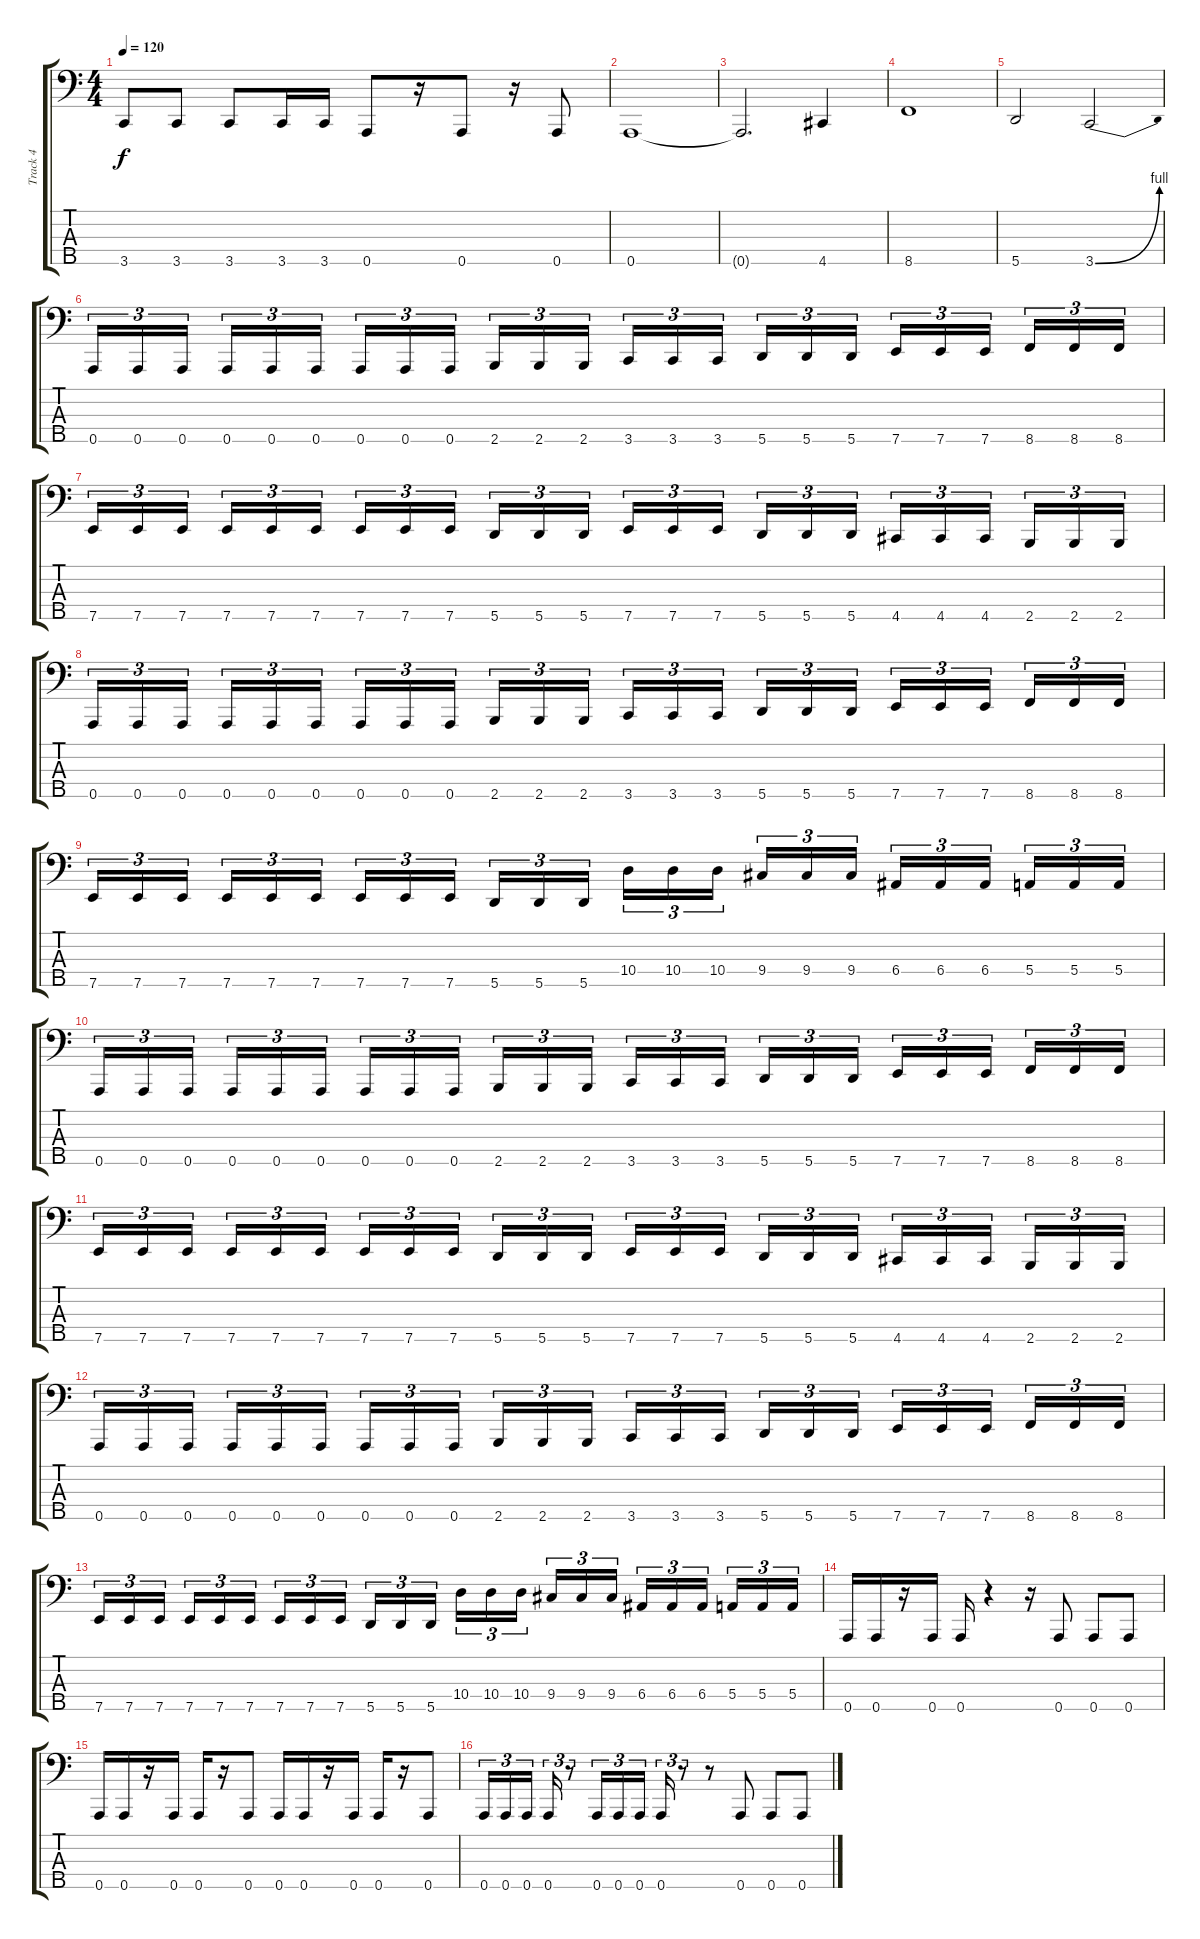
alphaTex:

\track ("Track 4" "Track 4") {instrument electricbasspick}
\staff {score tabs}
\tuning (G2 D2 A1 E1 A0) {hide}
\ts (4 4)
\tempo 120
\clef f4
\ks c
3.5.8{dy f} 3.5.8 3.5.8 3.5.16 3.5.16 0.5.8 r.16 0.5.8 r.16 0.5.8 |
0.5.1 |
0.5{t}.2{d} 4.5.4 |
8.5.1 |
5.5.2 3.5{be (bend 0 0 60 4)}.2 |
0.5.16{tu (3 2)} 0.5.16{tu (3 2)} 0.5.16{tu (3 2) beam splitsecondary} 0.5.16{tu (3 2)} 0.5.16{tu (3 2)} 0.5.16{tu (3 2)} 0.5.16{tu (3 2)} 0.5.16{tu (3 2)} 0.5.16{tu (3 2) beam splitsecondary} 2.5.16{tu (3 2)} 2.5.16{tu (3 2)} 2.5.16{tu (3 2)} 3.5.16{tu (3 2)} 3.5.16{tu (3 2)} 3.5.16{tu (3 2) beam splitsecondary} 5.5.16{tu (3 2)} 5.5.16{tu (3 2)} 5.5.16{tu (3 2)} 7.5.16{tu (3 2)} 7.5.16{tu (3 2)} 7.5.16{tu (3 2) beam splitsecondary} 8.5.16{tu (3 2)} 8.5.16{tu (3 2)} 8.5.16{tu (3 2)} |
7.5.16{tu (3 2)} 7.5.16{tu (3 2)} 7.5.16{tu (3 2) beam splitsecondary} 7.5.16{tu (3 2)} 7.5.16{tu (3 2)} 7.5.16{tu (3 2)} 7.5.16{tu (3 2)} 7.5.16{tu (3 2)} 7.5.16{tu (3 2) beam splitsecondary} 5.5.16{tu (3 2)} 5.5.16{tu (3 2)} 5.5.16{tu (3 2)} 7.5.16{tu (3 2)} 7.5.16{tu (3 2)} 7.5.16{tu (3 2) beam splitsecondary} 5.5.16{tu (3 2)} 5.5.16{tu (3 2)} 5.5.16{tu (3 2)} 4.5.16{tu (3 2)} 4.5.16{tu (3 2)} 4.5.16{tu (3 2) beam splitsecondary} 2.5.16{tu (3 2)} 2.5.16{tu (3 2)} 2.5.16{tu (3 2)} |
0.5.16{tu (3 2)} 0.5.16{tu (3 2)} 0.5.16{tu (3 2) beam splitsecondary} 0.5.16{tu (3 2)} 0.5.16{tu (3 2)} 0.5.16{tu (3 2)} 0.5.16{tu (3 2)} 0.5.16{tu (3 2)} 0.5.16{tu (3 2) beam splitsecondary} 2.5.16{tu (3 2)} 2.5.16{tu (3 2)} 2.5.16{tu (3 2)} 3.5.16{tu (3 2)} 3.5.16{tu (3 2)} 3.5.16{tu (3 2) beam splitsecondary} 5.5.16{tu (3 2)} 5.5.16{tu (3 2)} 5.5.16{tu (3 2)} 7.5.16{tu (3 2)} 7.5.16{tu (3 2)} 7.5.16{tu (3 2) beam splitsecondary} 8.5.16{tu (3 2)} 8.5.16{tu (3 2)} 8.5.16{tu (3 2)} |
7.5.16{tu (3 2)} 7.5.16{tu (3 2)} 7.5.16{tu (3 2) beam splitsecondary} 7.5.16{tu (3 2)} 7.5.16{tu (3 2)} 7.5.16{tu (3 2)} 7.5.16{tu (3 2)} 7.5.16{tu (3 2)} 7.5.16{tu (3 2) beam splitsecondary} 5.5.16{tu (3 2)} 5.5.16{tu (3 2)} 5.5.16{tu (3 2)} 10.4.16{tu (3 2)} 10.4.16{tu (3 2)} 10.4.16{tu (3 2) beam splitsecondary} 9.4.16{tu (3 2)} 9.4.16{tu (3 2)} 9.4.16{tu (3 2)} 6.4.16{tu (3 2)} 6.4.16{tu (3 2)} 6.4.16{tu (3 2) beam splitsecondary} 5.4.16{tu (3 2)} 5.4.16{tu (3 2)} 5.4.16{tu (3 2)} |
0.5.16{tu (3 2)} 0.5.16{tu (3 2)} 0.5.16{tu (3 2) beam splitsecondary} 0.5.16{tu (3 2)} 0.5.16{tu (3 2)} 0.5.16{tu (3 2)} 0.5.16{tu (3 2)} 0.5.16{tu (3 2)} 0.5.16{tu (3 2) beam splitsecondary} 2.5.16{tu (3 2)} 2.5.16{tu (3 2)} 2.5.16{tu (3 2)} 3.5.16{tu (3 2)} 3.5.16{tu (3 2)} 3.5.16{tu (3 2) beam splitsecondary} 5.5.16{tu (3 2)} 5.5.16{tu (3 2)} 5.5.16{tu (3 2)} 7.5.16{tu (3 2)} 7.5.16{tu (3 2)} 7.5.16{tu (3 2) beam splitsecondary} 8.5.16{tu (3 2)} 8.5.16{tu (3 2)} 8.5.16{tu (3 2)} |
7.5.16{tu (3 2)} 7.5.16{tu (3 2)} 7.5.16{tu (3 2) beam splitsecondary} 7.5.16{tu (3 2)} 7.5.16{tu (3 2)} 7.5.16{tu (3 2)} 7.5.16{tu (3 2)} 7.5.16{tu (3 2)} 7.5.16{tu (3 2) beam splitsecondary} 5.5.16{tu (3 2)} 5.5.16{tu (3 2)} 5.5.16{tu (3 2)} 7.5.16{tu (3 2)} 7.5.16{tu (3 2)} 7.5.16{tu (3 2) beam splitsecondary} 5.5.16{tu (3 2)} 5.5.16{tu (3 2)} 5.5.16{tu (3 2)} 4.5.16{tu (3 2)} 4.5.16{tu (3 2)} 4.5.16{tu (3 2) beam splitsecondary} 2.5.16{tu (3 2)} 2.5.16{tu (3 2)} 2.5.16{tu (3 2)} |
0.5.16{tu (3 2)} 0.5.16{tu (3 2)} 0.5.16{tu (3 2) beam splitsecondary} 0.5.16{tu (3 2)} 0.5.16{tu (3 2)} 0.5.16{tu (3 2)} 0.5.16{tu (3 2)} 0.5.16{tu (3 2)} 0.5.16{tu (3 2) beam splitsecondary} 2.5.16{tu (3 2)} 2.5.16{tu (3 2)} 2.5.16{tu (3 2)} 3.5.16{tu (3 2)} 3.5.16{tu (3 2)} 3.5.16{tu (3 2) beam splitsecondary} 5.5.16{tu (3 2)} 5.5.16{tu (3 2)} 5.5.16{tu (3 2)} 7.5.16{tu (3 2)} 7.5.16{tu (3 2)} 7.5.16{tu (3 2) beam splitsecondary} 8.5.16{tu (3 2)} 8.5.16{tu (3 2)} 8.5.16{tu (3 2)} |
7.5.16{tu (3 2)} 7.5.16{tu (3 2)} 7.5.16{tu (3 2) beam splitsecondary} 7.5.16{tu (3 2)} 7.5.16{tu (3 2)} 7.5.16{tu (3 2)} 7.5.16{tu (3 2)} 7.5.16{tu (3 2)} 7.5.16{tu (3 2) beam splitsecondary} 5.5.16{tu (3 2)} 5.5.16{tu (3 2)} 5.5.16{tu (3 2)} 10.4.16{tu (3 2)} 10.4.16{tu (3 2)} 10.4.16{tu (3 2) beam splitsecondary} 9.4.16{tu (3 2)} 9.4.16{tu (3 2)} 9.4.16{tu (3 2)} 6.4.16{tu (3 2)} 6.4.16{tu (3 2)} 6.4.16{tu (3 2) beam splitsecondary} 5.4.16{tu (3 2)} 5.4.16{tu (3 2)} 5.4.16{tu (3 2)} |
0.5.16 0.5.16 r.16 0.5.16 0.5.16 r.4 r.16 0.5.8 0.5.8 0.5.8 |
0.5.16 0.5.16 r.16 0.5.16 0.5.16 r.16 0.5.8 0.5.16 0.5.16 r.16 0.5.16 0.5.16 r.16 0.5.8 |
0.5.16{tu (3 2)} 0.5.16{tu (3 2)} 0.5.16{tu (3 2) beam splitsecondary} 0.5.16{tu (3 2)} r.8{tu (3 2)} 0.5.16{tu (3 2)} 0.5.16{tu (3 2)} 0.5.16{tu (3 2) beam splitsecondary} 0.5.16{tu (3 2)} r.8{tu (3 2)} r.8 0.5.8 0.5.8 0.5.8
